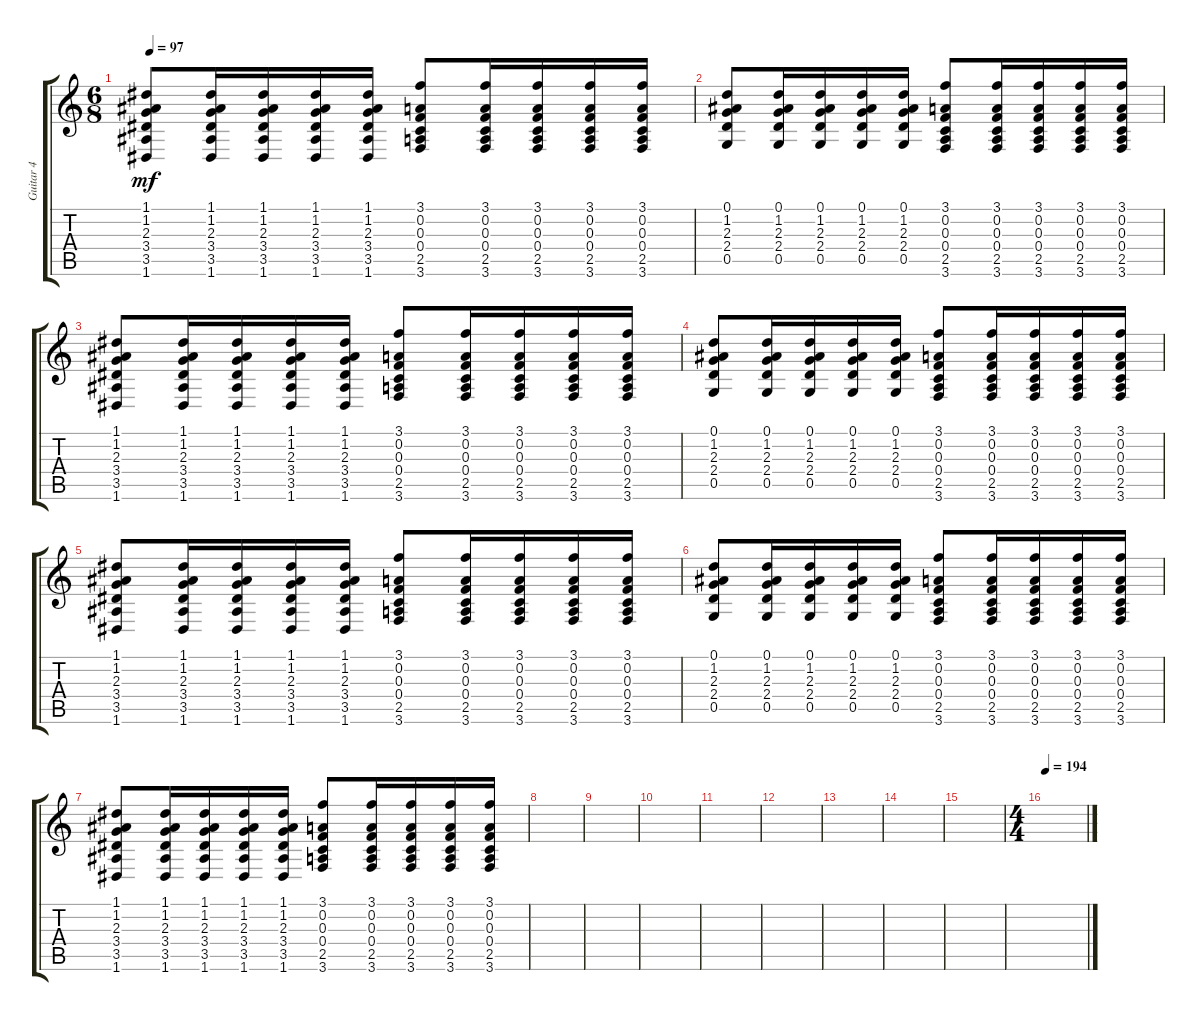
\track ("Guitar 4" "Guitar 4") {instrument acousticguitarsteel}
\staff {score tabs}
\tuning (D4 A3 F3 C3 G2 D2) {hide}
\ts (6 8)
\tempo 97
\clef g2
\ks c
(1.1 1.2 2.3 3.4 3.5 1.6).8{dy mf} (1.1 1.2 2.3 3.4 3.5 1.6).16 (1.1 1.2 2.3 3.4 3.5 1.6).16 (1.1 1.2 2.3 3.4 3.5 1.6).16 (1.1 1.2 2.3 3.4 3.5 1.6).16 (3.1 0.2 0.3 0.4 2.5 3.6).8 (3.1 0.2 0.3 0.4 2.5 3.6).16 (3.1 0.2 0.3 0.4 2.5 3.6).16 (3.1 0.2 0.3 0.4 2.5 3.6).16 (3.1 0.2 0.3 0.4 2.5 3.6).16 |
(0.1 1.2 2.3 2.4 0.5).8 (0.1 1.2 2.3 2.4 0.5).16 (0.1 1.2 2.3 2.4 0.5).16 (0.1 1.2 2.3 2.4 0.5).16 (0.1 1.2 2.3 2.4 0.5).16 (3.1 0.2 0.3 0.4 2.5 3.6).8 (3.1 0.2 0.3 0.4 2.5 3.6).16 (3.1 0.2 0.3 0.4 2.5 3.6).16 (3.1 0.2 0.3 0.4 2.5 3.6).16 (3.1 0.2 0.3 0.4 2.5 3.6).16 |
(1.1 1.2 2.3 3.4 3.5 1.6).8 (1.1 1.2 2.3 3.4 3.5 1.6).16 (1.1 1.2 2.3 3.4 3.5 1.6).16 (1.1 1.2 2.3 3.4 3.5 1.6).16 (1.1 1.2 2.3 3.4 3.5 1.6).16 (3.1 0.2 0.3 0.4 2.5 3.6).8 (3.1 0.2 0.3 0.4 2.5 3.6).16 (3.1 0.2 0.3 0.4 2.5 3.6).16 (3.1 0.2 0.3 0.4 2.5 3.6).16 (3.1 0.2 0.3 0.4 2.5 3.6).16 |
(0.1 1.2 2.3 2.4 0.5).8 (0.1 1.2 2.3 2.4 0.5).16 (0.1 1.2 2.3 2.4 0.5).16 (0.1 1.2 2.3 2.4 0.5).16 (0.1 1.2 2.3 2.4 0.5).16 (3.1 0.2 0.3 0.4 2.5 3.6).8 (3.1 0.2 0.3 0.4 2.5 3.6).16 (3.1 0.2 0.3 0.4 2.5 3.6).16 (3.1 0.2 0.3 0.4 2.5 3.6).16 (3.1 0.2 0.3 0.4 2.5 3.6).16 |
(1.1 1.2 2.3 3.4 3.5 1.6).8 (1.1 1.2 2.3 3.4 3.5 1.6).16 (1.1 1.2 2.3 3.4 3.5 1.6).16 (1.1 1.2 2.3 3.4 3.5 1.6).16 (1.1 1.2 2.3 3.4 3.5 1.6).16 (3.1 0.2 0.3 0.4 2.5 3.6).8 (3.1 0.2 0.3 0.4 2.5 3.6).16 (3.1 0.2 0.3 0.4 2.5 3.6).16 (3.1 0.2 0.3 0.4 2.5 3.6).16 (3.1 0.2 0.3 0.4 2.5 3.6).16 |
(0.1 1.2 2.3 2.4 0.5).8 (0.1 1.2 2.3 2.4 0.5).16 (0.1 1.2 2.3 2.4 0.5).16 (0.1 1.2 2.3 2.4 0.5).16 (0.1 1.2 2.3 2.4 0.5).16 (3.1 0.2 0.3 0.4 2.5 3.6).8 (3.1 0.2 0.3 0.4 2.5 3.6).16 (3.1 0.2 0.3 0.4 2.5 3.6).16 (3.1 0.2 0.3 0.4 2.5 3.6).16 (3.1 0.2 0.3 0.4 2.5 3.6).16 |
(1.1 1.2 2.3 3.4 3.5 1.6).8 (1.1 1.2 2.3 3.4 3.5 1.6).16 (1.1 1.2 2.3 3.4 3.5 1.6).16 (1.1 1.2 2.3 3.4 3.5 1.6).16 (1.1 1.2 2.3 3.4 3.5 1.6).16 (3.1 0.2 0.3 0.4 2.5 3.6).8 (3.1 0.2 0.3 0.4 2.5 3.6).16 (3.1 0.2 0.3 0.4 2.5 3.6).16 (3.1 0.2 0.3 0.4 2.5 3.6).16 (3.1 0.2 0.3 0.4 2.5 3.6).16 |
|
|
|
|
|
|
|
|
\ts (4 4)
\tempo 194
